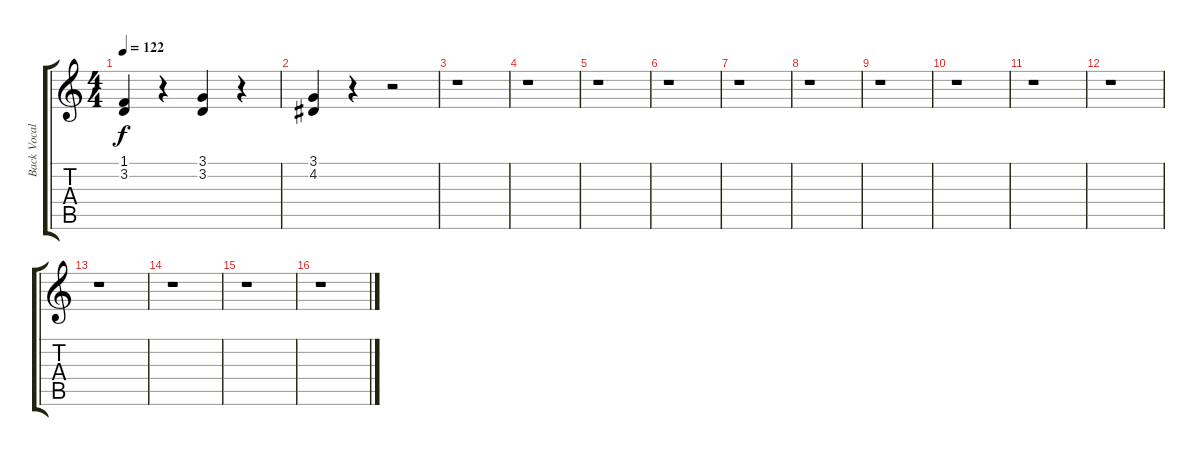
\track ("Back Vocal" "Back Vocal") {instrument tenorsax}
\staff {score tabs}
\tuning (E4 B3 G3 D3 A2 E2) {hide}
\ts (4 4)
\tempo 122
\clef g2
\ks c
(1.1 3.2).4{dy f} r.4 (3.1 3.2).4 r.4 |
(3.1 4.2).4 r.4 r.2 |
r.1 |
r.1 |
r.1 |
r.1 |
r.1 |
r.1 |
r.1 |
r.1 |
r.1 |
r.1 |
r.1 |
r.1 |
r.1 |
r.1
